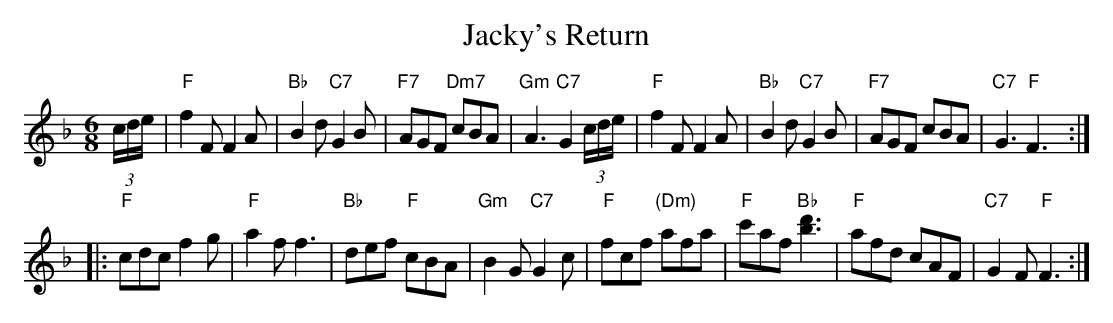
X:1
T: Jacky's Return
M: 6/8
L: 1/8
K: F
(3c/d/e/ \
| "F"f2F F2A | "Bb"B2d "C7"G2B | "F7"AGF "Dm7"cBA | "Gm"A3 "C7"G2(3c/d/e/ \
| "F"f2F F2A | "Bb"B2d "C7"G2B | "F7"AGF      cBA | "C7"G3  "F"F3 :|
|: "F"cdc       f2g | "F"a2f      f3      | "Bb"def "F"cBA | "Gm"B2G "C7"G2c \
|  "F"fcf "(Dm)"afa | "F"c'af "Bb"[d'3b3] |  "F"afd    cAF | "C7"G2F "F"F3 :|
